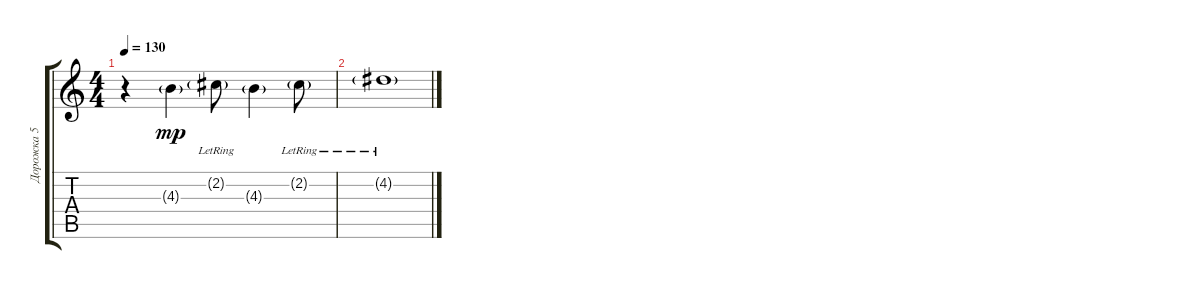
\track ("Дорожка 5" "Дорожка 5") {instrument electricguitarjazz}
\staff {score tabs}
\tuning (E4 B3 G3 D3 A2 E2) {hide}
\ts (4 4)
\tempo 130
\clef g2
\ks c
r.4{dy f} 4.3{g}.4{dy mp} 2.2{g lr}.8 4.3{g}.4 2.2{g lr}.8 |
4.2{g lr}.1
